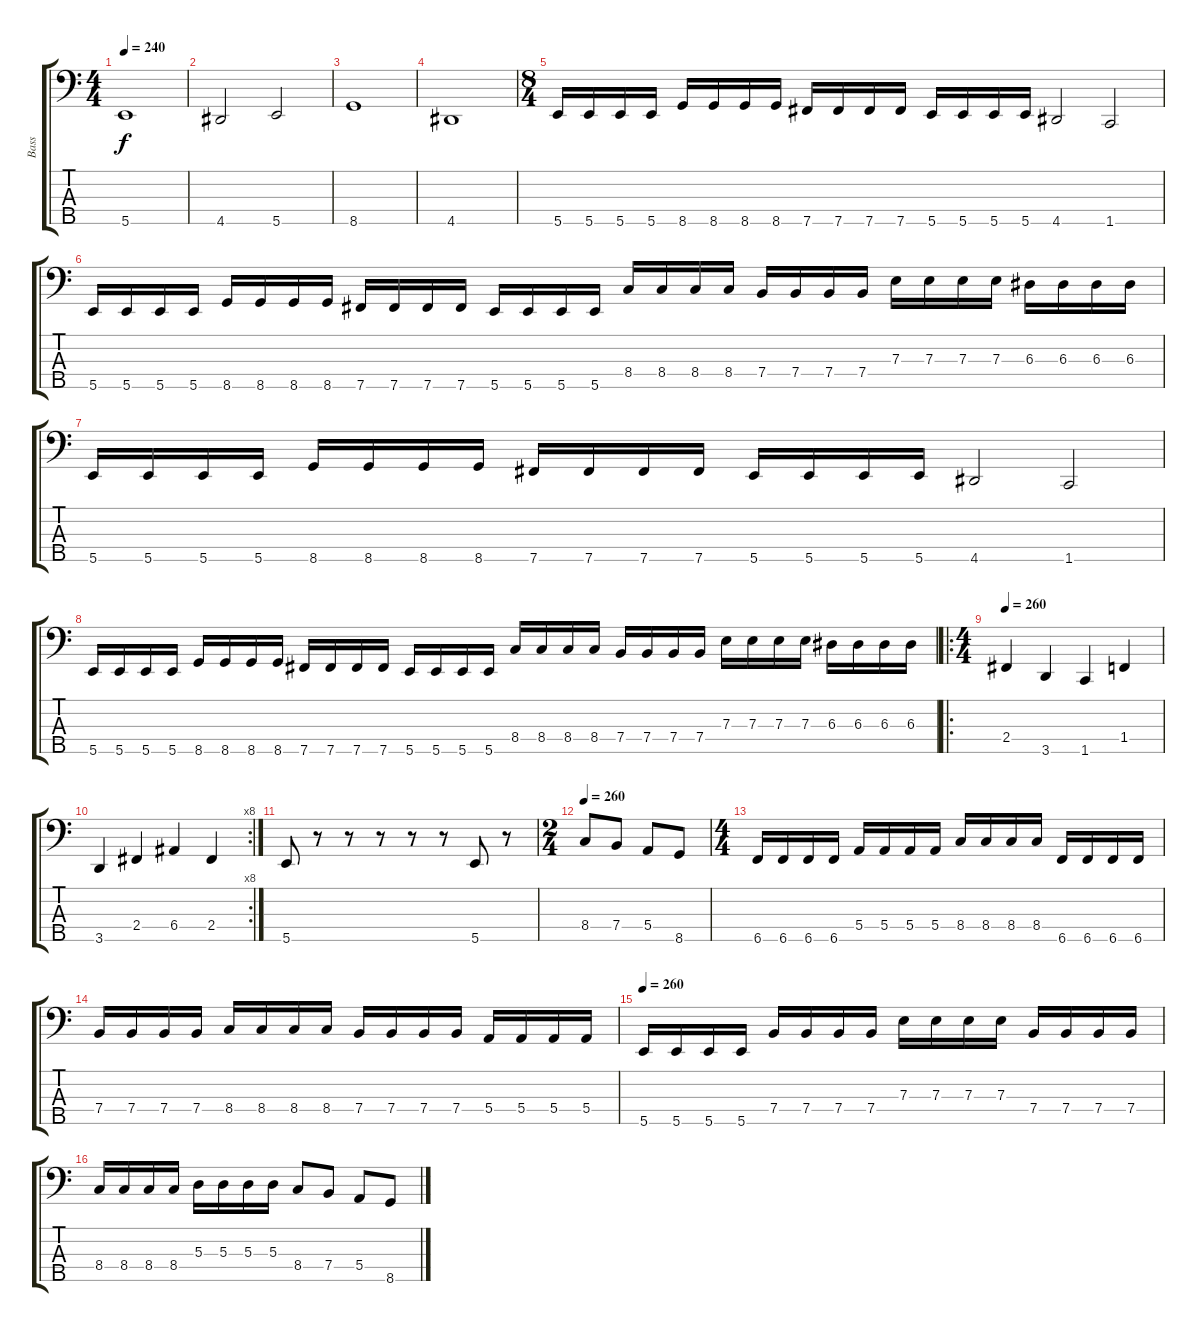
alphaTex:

\track ("Bass" "Bass") {instrument electricbassfinger}
\staff {score tabs}
\tuning (G2 D2 A1 E1 B0) {hide}
\ts (4 4)
\tempo 240
\clef f4
\ks c
5.5.1{dy f} |
4.5.2 5.5.2 |
8.5.1 |
4.5.1 |
\ts (8 4)
5.5.16 5.5.16 5.5.16 5.5.16 8.5.16 8.5.16 8.5.16 8.5.16 7.5.16 7.5.16 7.5.16 7.5.16 5.5.16 5.5.16 5.5.16 5.5.16 4.5.2 1.5.2 |
5.5.16 5.5.16 5.5.16 5.5.16 8.5.16 8.5.16 8.5.16 8.5.16 7.5.16 7.5.16 7.5.16 7.5.16 5.5.16 5.5.16 5.5.16 5.5.16 8.4.16 8.4.16 8.4.16 8.4.16 7.4.16 7.4.16 7.4.16 7.4.16 7.3.16 7.3.16 7.3.16 7.3.16 6.3.16 6.3.16 6.3.16 6.3.16 |
5.5.16 5.5.16 5.5.16 5.5.16 8.5.16 8.5.16 8.5.16 8.5.16 7.5.16 7.5.16 7.5.16 7.5.16 5.5.16 5.5.16 5.5.16 5.5.16 4.5.2 1.5.2 |
5.5.16 5.5.16 5.5.16 5.5.16 8.5.16 8.5.16 8.5.16 8.5.16 7.5.16 7.5.16 7.5.16 7.5.16 5.5.16 5.5.16 5.5.16 5.5.16 8.4.16 8.4.16 8.4.16 8.4.16 7.4.16 7.4.16 7.4.16 7.4.16 7.3.16 7.3.16 7.3.16 7.3.16 6.3.16 6.3.16 6.3.16 6.3.16 |
\ro
\ts (4 4)
\tempo 260
2.4.4 3.5.4 1.5.4 1.4.4 |
\rc 8
3.5.4 2.4.4 6.4.4 2.4.4 |
5.5.8 r.8 r.8 r.8 r.8 r.8 5.5.8 r.8 |
\ts (2 4)
\tempo 260
8.4.8 7.4.8 5.4.8 8.5.8 |
\ts (4 4)
6.5.16 6.5.16 6.5.16 6.5.16 5.4.16 5.4.16 5.4.16 5.4.16 8.4.16 8.4.16 8.4.16 8.4.16 6.5.16 6.5.16 6.5.16 6.5.16 |
7.4.16 7.4.16 7.4.16 7.4.16 8.4.16 8.4.16 8.4.16 8.4.16 7.4.16 7.4.16 7.4.16 7.4.16 5.4.16 5.4.16 5.4.16 5.4.16 |
\tempo 260
5.5.16 5.5.16 5.5.16 5.5.16 7.4.16 7.4.16 7.4.16 7.4.16 7.3.16 7.3.16 7.3.16 7.3.16 7.4.16 7.4.16 7.4.16 7.4.16 |
8.4.16 8.4.16 8.4.16 8.4.16 5.3.16 5.3.16 5.3.16 5.3.16 8.4.8 7.4.8 5.4.8 8.5.8
